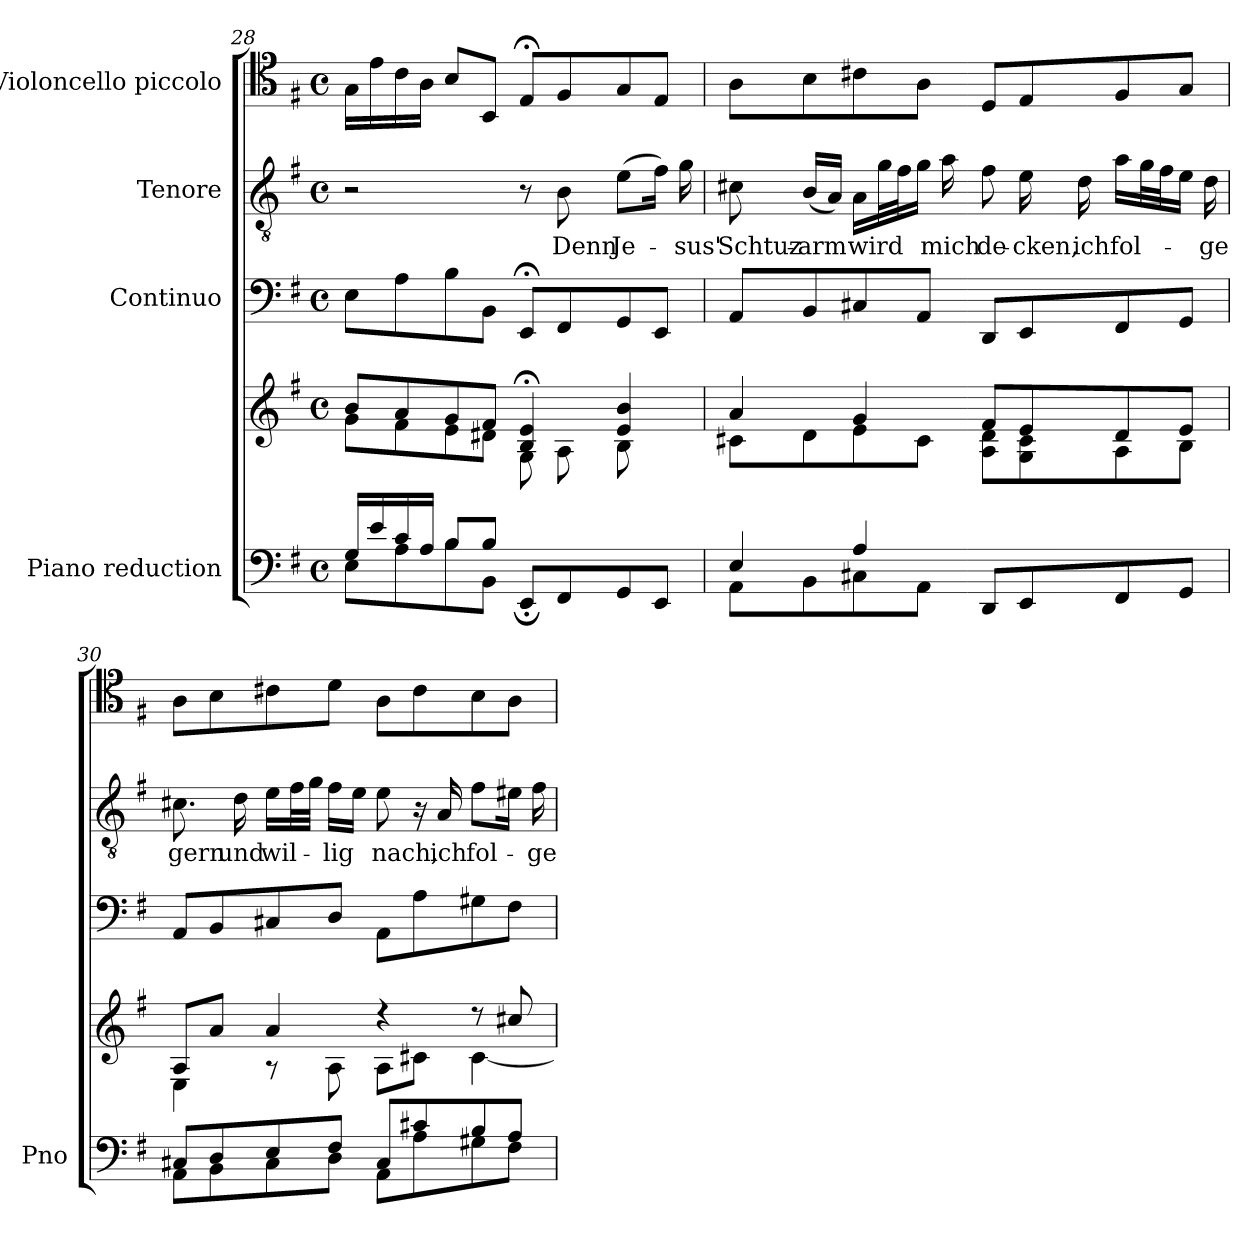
**kern	**kern	**kern	**kern	**text	**kern
*part4	*part4	*part3	*part2	*part2	*part1
*staff5	*staff4	*staff3	*staff2	*staff2	*staff1
*I"Piano reduction	*	*I"Continuo	*I"Tenore	*	*I"Violoncello piccolo
*I'Pno	*	*	*	*	*
*clefF4	*clefG2	*clefF4	*clefGv2	*	*clefC4
*k[f#]	*k[f#]	*k[f#]	*k[f#]	*	*k[f#]
*M4/4	*M4/4	*M4/4	*M4/4	*	*M4/4
*met(c)	*met(c)	*met(c)	*met(c)	*	*met(c)
=28	=28	=28	=28	=28	=28
*^	*^	*	*	*	*
*	*^	*	*	*	*	*	*
2..ryy	16G/LL	8E\L	8b/L	8g\L	8E\L	2r	.	16G\LL
.	16e/	.	.	.	.	.	.	16e\
.	16c/	8A\	8a/	8f#\	8A\	.	.	16c\
.	16A/JJ	.	.	.	.	.	.	16A\JJ
.	8B/L	8B\	8g/	8e\	8B\	.	.	8B/L
.	8B/J	8BB\J	8f#/J	8d#X\J	8BB\J	.	.	8BB/J
.	8EE;/L	2ryy	4B/;< 4e/;<	8G\L	8EE;/L	8r	.	8E;</L
!	!	!	!	!	!	!	!LO:LY:b	!
.	8FF#/	.	.	8A\	8FF#/	8B\	Denn	8F#/
!	!	!	!	!	!	!	!LO:LY:b	!
.	8GG/	.	4e/ 4b/	8B\	8GG/	(>8e\L	Je-	8G/
8G/J	8EE/J	.	.	8ryy	8EE/J	16f#\Jk)	.	8E/J
!	!	!	!	!	!	!	!LO:LY:b	!
.	.	.	.	.	.	16g\	-sus'	.
*	*v	*v	*	*	*	*	*	*
=29	=29	=29	=29	=29	=29	=29	=29
!	!	!	!	!	!	!LO:LY:b	!
4E/	8AA\L	4a/	8c#X\L	8AA/L	8c#X\	Schtuz-	8A\L
!	!	!	!	!	!	!LO:LY:b	!
.	8BB\	.	8d\	8BB/	(<16B/LL	-arm	8B\
.	.	.	.	.	16A/JJ)	.	.
!	!	!	!	!	!	!LO:LY:b	!
4A/	8C#X\	4g/	8e\	8C#X/	16A\LL	wird	8c#X\
.	.	.	.	.	32g\L	.	.
.	.	.	.	.	32f#\J	.	.
.	8AA\J	.	8c#\J	8AA/J	16g\JJ	.	8A\J
!	!	!	!	!	!	!LO:LY:b	!
.	.	.	.	.	16a\	mich	.
!	!	!	!	!	!	!LO:LY:b	!
8DD/L	2ryy	8f#/L	8A\ 8d\L	8DD/L	8f#\	de-	8D/L
!	!	!	!	!	!	!LO:LY:b	!
8EE/	.	8e/	8G\ 8c#\	8EE/	16e\	-cken,	8E/
!	!	!	!	!	!	!LO:LY:b	!
.	.	.	.	.	16d\	ich	.
!	!	!	!	!	!	!LO:LY:b	!
8FF#/	.	8d/	8A\	8FF#/	16a\LL	fol-	8F#/
.	.	.	.	.	32g\L	.	.
.	.	.	.	.	32f#\J	.	.
8GG/J	.	8e/J	8B\J	8GG/J	16e\JJ	.	8G/J
!	!	!	!	!	!	!LO:LY:b	!
.	.	.	.	.	16d\	-ge	.
!!LO:PB:g=z
=30	=30	=30	=30	=30	=30	=30	=30
!	!	!	!	!	!	!LO:LY:b	!
8C#X/L	8AA\L	8A/L	4E\	8AA/L	8.c#X\	gern	8A\L
8D/	8BB\	8a/J	.	8BB/	.	.	8B\
!	!	!	!	!	!	!LO:LY:b	!
.	.	.	.	.	16d\	und	.
!	!	!	!	!	!	!LO:LY:b	!
8E/	8C#\	4a/	8r	8C#X/	16e\LL	wil-	8c#X\
.	.	.	.	.	32f#\L	.	.
.	.	.	.	.	32g\JJJ	.	.
!	!	!	!	!	!	!LO:LY:b	!
8F#/J	8D\J	.	8A\	8D/J	16f#\LL	-lig	8d\J
.	.	.	.	.	16e\JJ	.	.
!	!	!	!	!	!	!LO:LY:b	!
8C#/L	8AA\L	4r	8A\L	8AA\L	8e\	nach,	8A\L
8c#X/	8A\	.	8c#X\J	8A\	16r	.	8c#\
!	!	!	!	!	!	!LO:LY:b	!
.	.	.	.	.	16A/	ich	.
!	!	!	!	!	!	!LO:LY:b	!
8B/	8G#X\	8r	[4c#\	8G#X\	8f#\L	fol-	8B\
8A/J	8F#\J	8cc#X/	.	8F#\J	16e#X\Jk	.	8A\J
!	!	!	!	!	!	!LO:LY:b	!
.	.	.	.	.	16f#\	-ge	.
*v	*v	*	*	*	*	*	*
*	*v	*v	*	*	*	*
=	=	=	=	=	=
*-	*-	*-	*-	*-	*-
